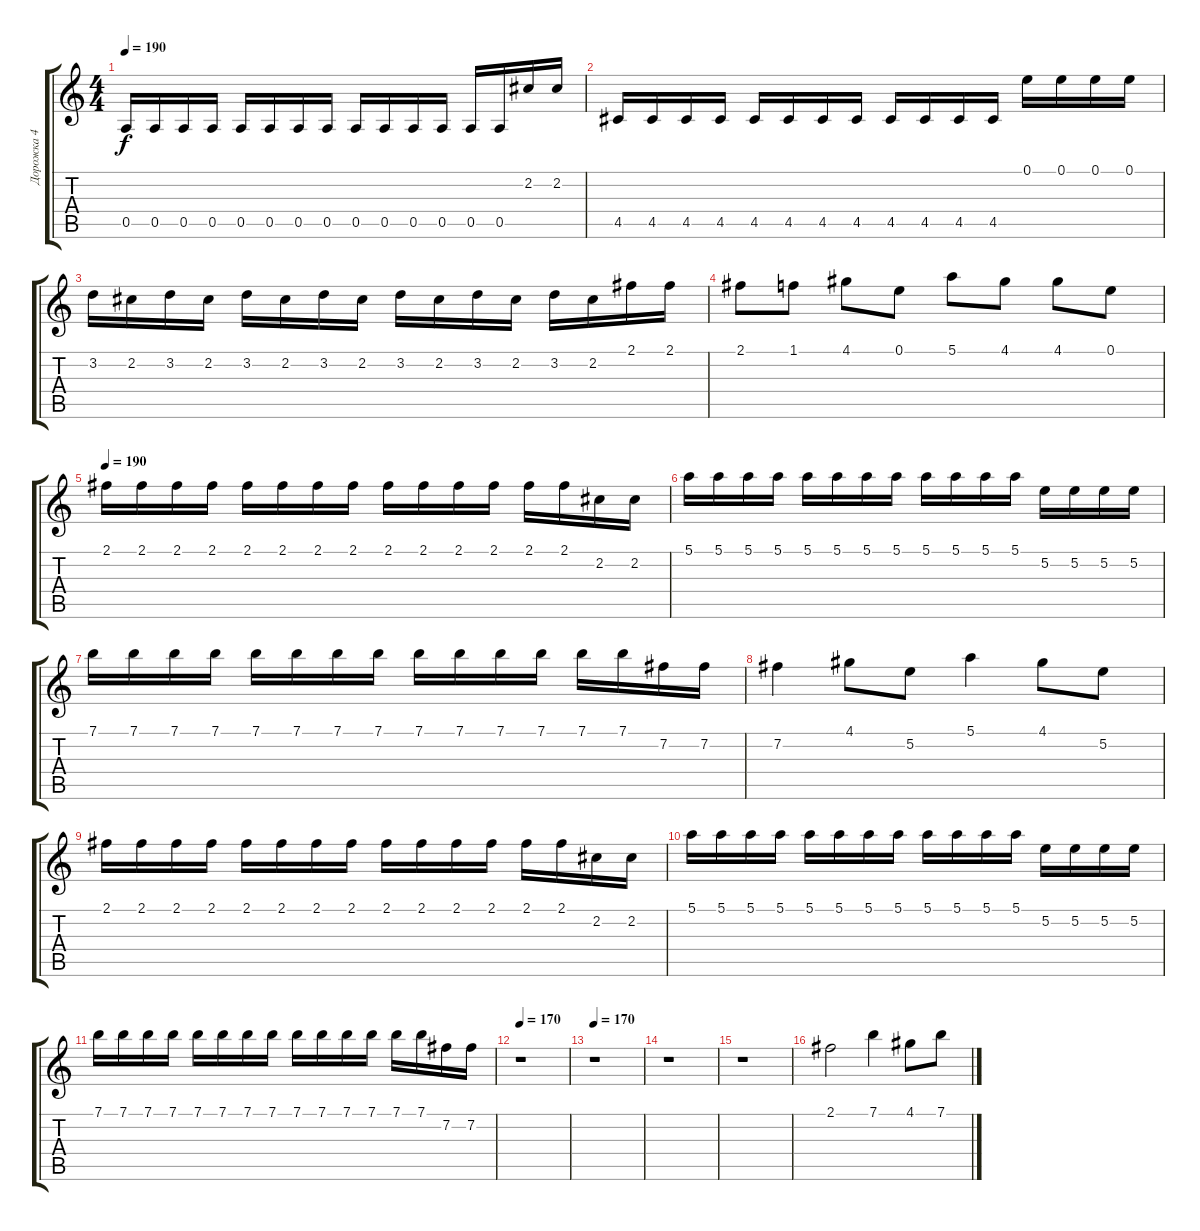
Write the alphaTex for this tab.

\track ("Дорожка 4" "Дорожка 4") {instrument distortionguitar}
\staff {score tabs}
\tuning (E4 B3 G3 D3 A2 E2) {hide}
\ts (4 4)
\tempo 190
\clef g2
\ks c
0.5.16{dy f} 0.5.16 0.5.16 0.5.16 0.5.16 0.5.16 0.5.16 0.5.16 0.5.16 0.5.16 0.5.16 0.5.16 0.5.16 0.5.16 2.2.16 2.2.16 |
4.5.16 4.5.16 4.5.16 4.5.16 4.5.16 4.5.16 4.5.16 4.5.16 4.5.16 4.5.16 4.5.16 4.5.16 0.1.16 0.1.16 0.1.16 0.1.16 |
3.2.16 2.2.16 3.2.16 2.2.16 3.2.16 2.2.16 3.2.16 2.2.16 3.2.16 2.2.16 3.2.16 2.2.16 3.2.16 2.2.16 2.1.16 2.1.16 |
2.1.8 1.1.8 4.1.8 0.1.8 5.1.8 4.1.8 4.1.8 0.1.8 |
\tempo 190
2.1.16 2.1.16 2.1.16 2.1.16 2.1.16 2.1.16 2.1.16 2.1.16 2.1.16 2.1.16 2.1.16 2.1.16 2.1.16 2.1.16 2.2.16 2.2.16 |
5.1.16 5.1.16 5.1.16 5.1.16 5.1.16 5.1.16 5.1.16 5.1.16 5.1.16 5.1.16 5.1.16 5.1.16 5.2.16 5.2.16 5.2.16 5.2.16 |
7.1.16 7.1.16 7.1.16 7.1.16 7.1.16 7.1.16 7.1.16 7.1.16 7.1.16 7.1.16 7.1.16 7.1.16 7.1.16 7.1.16 7.2.16 7.2.16 |
7.2.4 4.1.8 5.2.8 5.1.4 4.1.8 5.2.8 |
2.1.16 2.1.16 2.1.16 2.1.16 2.1.16 2.1.16 2.1.16 2.1.16 2.1.16 2.1.16 2.1.16 2.1.16 2.1.16 2.1.16 2.2.16 2.2.16 |
5.1.16 5.1.16 5.1.16 5.1.16 5.1.16 5.1.16 5.1.16 5.1.16 5.1.16 5.1.16 5.1.16 5.1.16 5.2.16 5.2.16 5.2.16 5.2.16 |
7.1.16 7.1.16 7.1.16 7.1.16 7.1.16 7.1.16 7.1.16 7.1.16 7.1.16 7.1.16 7.1.16 7.1.16 7.1.16 7.1.16 7.2.16 7.2.16 |
\tempo 170
r.1 |
\tempo 170
r.1 |
r.1 |
r.1 |
2.1.2 7.1.4 4.1.8 7.1.8
